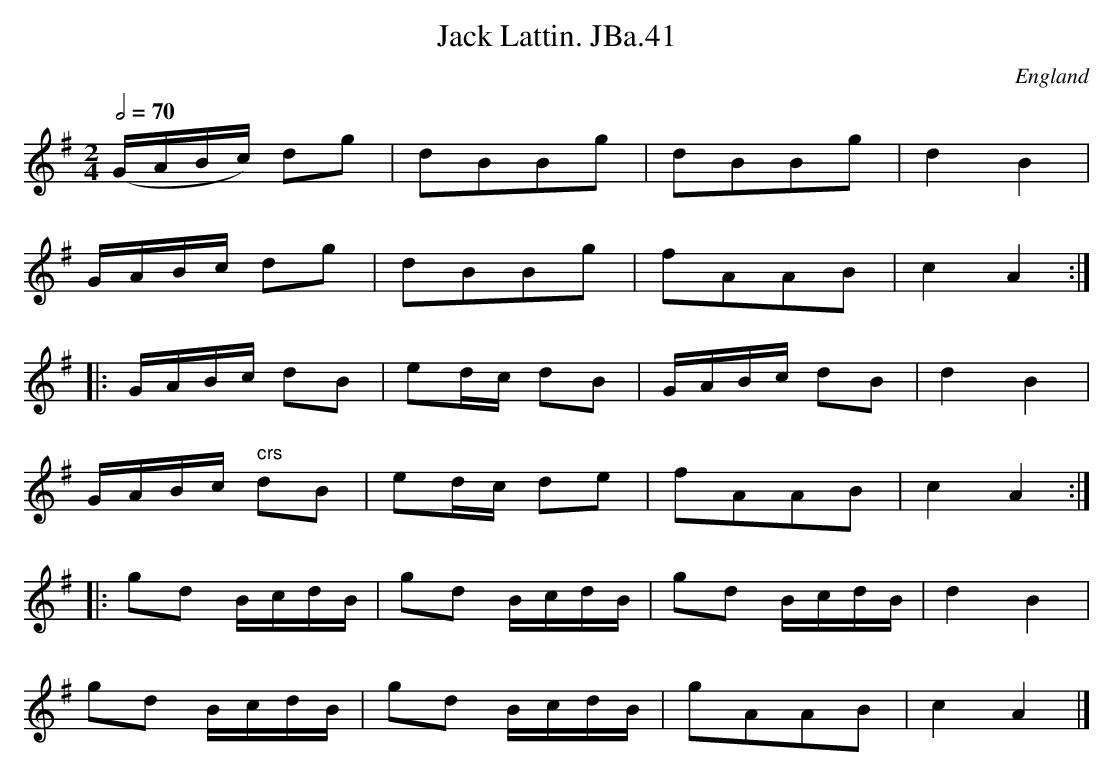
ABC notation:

X:1
T:Jack Lattin. JBa.41
M:2/4
L:1/16
Q:1/2=70
O:England
K:G major
(GABc) d2g2 | d2B2B2g2 | d2B2B2g2 | d4B4 | !
GABc d2g2  | d2B2B2g2 | f2A2A2B2 | c4A4 :|!
|:GABc d2B2 | e2dc d2B2 | GABc d2B2 | d4B4 | !
GABc " crs"d2B2 | e2dc d2e2 | f2A2A2B2 | c4A4 :|!
|:g2d2 BcdB | g2d2 BcdB | g2d2 BcdB | d4B4 |!
g2d2 BcdB | g2d2 BcdB | g2A2A2B2 | c4A4 |]
